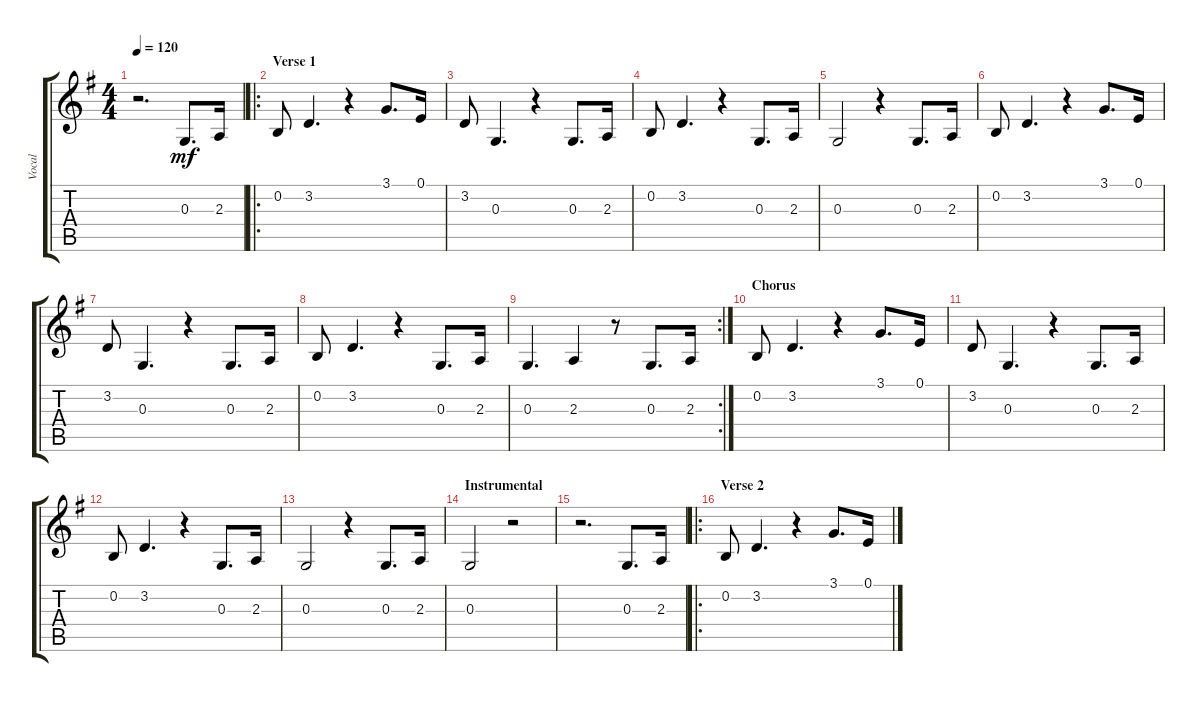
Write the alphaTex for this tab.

\track ("Vocal" "Vocal") {instrument lead6voice}
\staff {score tabs}
\tuning (E4 B3 G3 D3 A2 E2) {hide}
\ts (4 4)
\tempo 120
\clef g2
\ks g
r.2{d dy mf instrument lead6voice} 0.3.8{d} 2.3.16 |
\ro
\section ("" "Verse 1")
0.2.8 3.2.4{d} r.4 3.1.8{d} 0.1.16 |
3.2.8 0.3.4{d} r.4 0.3.8{d} 2.3.16 |
0.2.8 3.2.4{d} r.4 0.3.8{d} 2.3.16 |
0.3.2 r.4 0.3.8{d} 2.3.16 |
0.2.8 3.2.4{d} r.4 3.1.8{d} 0.1.16 |
3.2.8 0.3.4{d} r.4 0.3.8{d} 2.3.16 |
0.2.8 3.2.4{d} r.4 0.3.8{d} 2.3.16 |
\rc 2
0.3.4{d} 2.3.4 r.8 0.3.8{d} 2.3.16 |
\section ("" "Chorus")
0.2.8 3.2.4{d} r.4 3.1.8{d} 0.1.16 |
3.2.8 0.3.4{d} r.4 0.3.8{d} 2.3.16 |
0.2.8 3.2.4{d} r.4 0.3.8{d} 2.3.16 |
0.3.2 r.4 0.3.8{d} 2.3.16 |
\section ("" "Instrumental")
0.3.2 r.2 |
r.2{d} 0.3.8{d} 2.3.16 |
\ro
\section ("" "Verse 2")
0.2.8 3.2.4{d} r.4 3.1.8{d} 0.1.16
